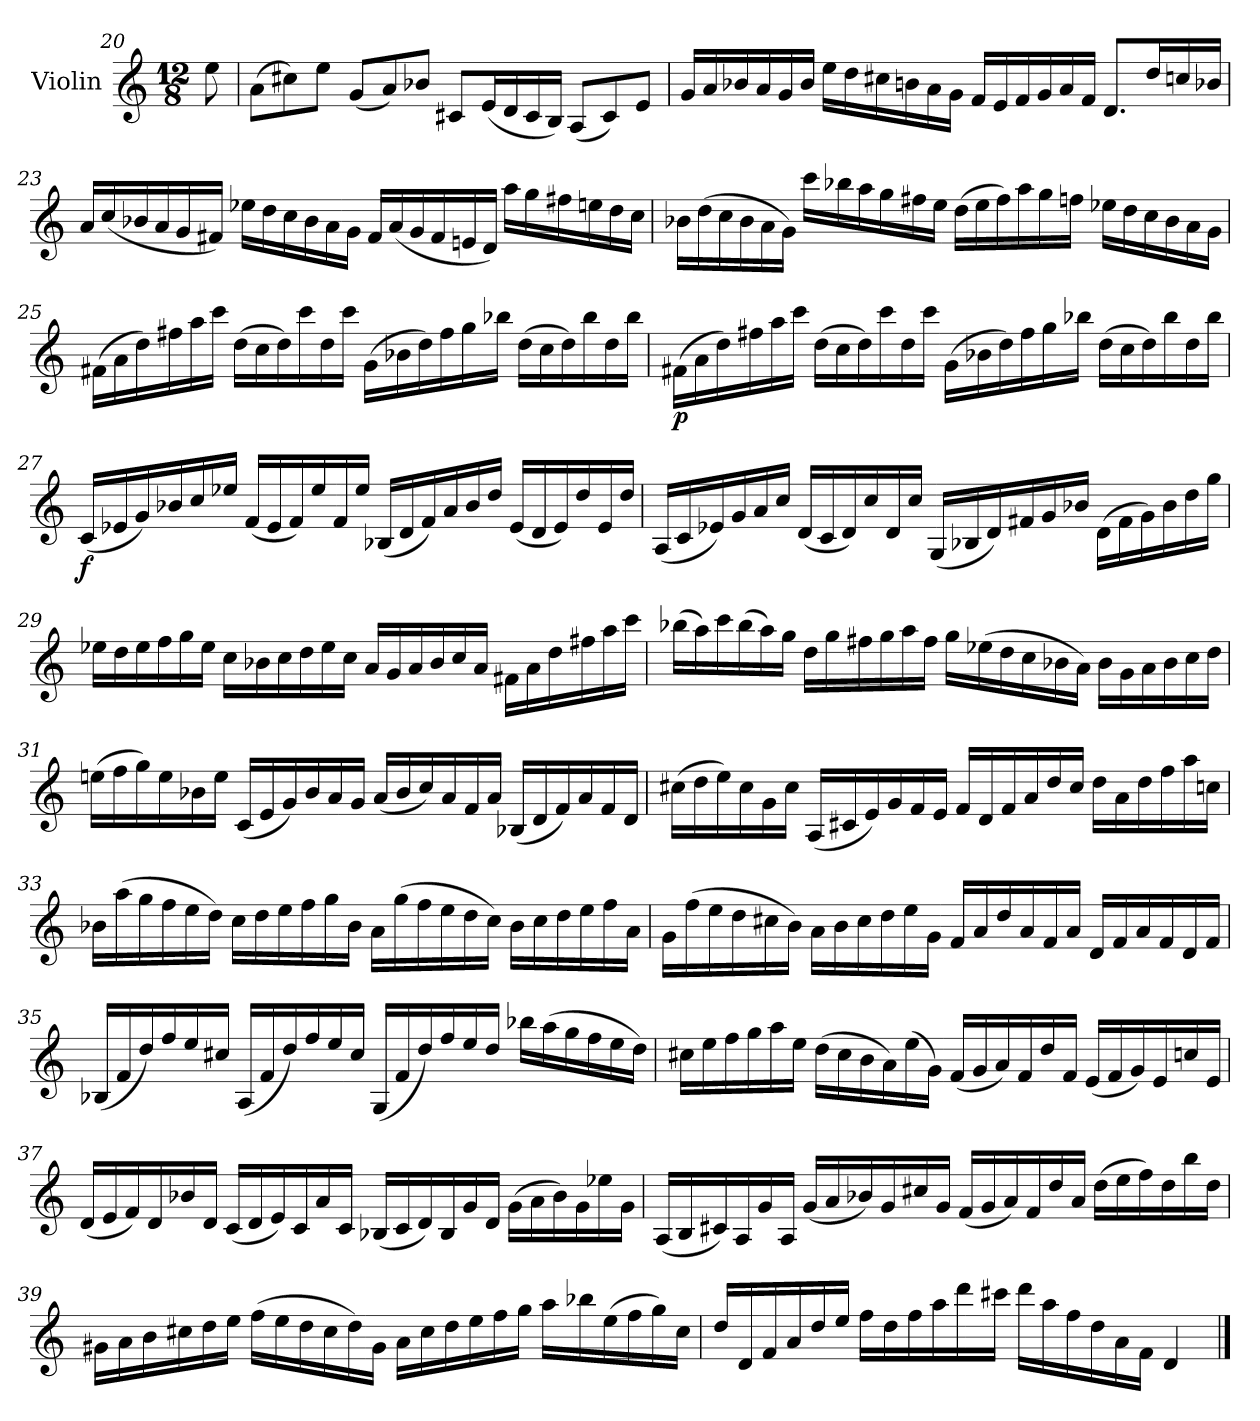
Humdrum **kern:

**kern	**dynam
*part1	*part1
*staff1	*staff1
*I"Violin	*
*I'Vln.	*
*clefG2	*
*k[]	*
*M12/8	*
=20X1	=20X1
8ee\	.
=21	=21
(>8a\L	.
8cc#X\)	.
8ee\J	.
(<8g/L	.
8a/)	.
8b-X/J	.
8c#X/L	.
(<16e/L	.
16d/	.
16c#/	.
16B/JJ)	.
(<8A/L	.
8c#/)	.
8e/J	.
=22	=22
16g/LL	.
16a/	.
16b-X/	.
16a/	.
16g/	.
16b-/JJ	.
16ee\LL	.
16dd\	.
16cc#X\	.
16bn\	.
16a\	.
16g\JJ	.
16f/LL	.
16e/	.
16f/	.
16g/	.
16a/	.
16f/JJ	.
8.d/L	.
16dd/L	.
16ccn/	.
16b-X/JJ	.
=23	=23
16a/LL	.
(<16cc/	.
16b-X/	.
16a/	.
16g/	.
16f#X/JJ)	.
16ee-X\LL	.
16dd\	.
16cc\	.
16b-\	.
16a\	.
16g\JJ	.
16f#/LL	.
(<16a/	.
16g/	.
16f#/	.
16en/	.
16d/JJ)	.
16aa\LL	.
16gg\	.
16ff#X\	.
16een\	.
16dd\	.
16cc\JJ	.
=24	=24
16b-X\LL	.
(>16dd\	.
16cc\	.
16b-\	.
16a\	.
16g\JJ)	.
16ccc\LL	.
16bb-X\	.
16aa\	.
16gg\	.
16ff#X\	.
16ee\JJ	.
(>16dd\LL	.
16ee\	.
16ff#\)	.
16aa\	.
16gg\	.
16ffn\JJ	.
16ee-X\LL	.
16dd\	.
16cc\	.
16b-\	.
16a\	.
16g\JJ	.
=25	=25
(>16f#X\LL	.
16a\	.
16dd\)	.
16ff#X\	.
16aa\	.
16ccc\JJ	.
(>16dd\LL	.
16cc\	.
16dd\)	.
16ccc\	.
16dd\	.
16ccc\JJ	.
(>16g\LL	.
16b-X\	.
16dd\)	.
16ff#\	.
16gg\	.
16bb-X\JJ	.
(>16dd\LL	.
16cc\	.
16dd\)	.
16bb-\	.
16dd\	.
16bb-\JJ	.
=26	=26
!	!LO:DY:b
(>16f#X\LL	p
16a\	.
16dd\)	.
16ff#X\	.
16aa\	.
16ccc\JJ	.
(>16dd\LL	.
16cc\	.
16dd\)	.
16ccc\	.
16dd\	.
16ccc\JJ	.
(>16g\LL	.
16b-X\	.
16dd\)	.
16ff#\	.
16gg\	.
16bb-X\JJ	.
(>16dd\LL	.
16cc\	.
16dd\)	.
16bb-\	.
16dd\	.
16bb-\JJ	.
=27	=27
!	!LO:DY:b
(<16c/LL	f
16e-X/	.
16g/)	.
16b-X/	.
16cc/	.
16ee-X/JJ	.
(<16f/LL	.
16e-/	.
16f/)	.
16ee-/	.
16f/	.
16ee-/JJ	.
(<16B-X/LL	.
16d/	.
16f/)	.
16a/	.
16b-/	.
16dd/JJ	.
(<16e-/LL	.
16d/	.
16e-/)	.
16dd/	.
16e-/	.
16dd/JJ	.
=28	=28
(<16A/LL	.
16c/	.
16e-X/)	.
16g/	.
16a/	.
16cc/JJ	.
(<16d/LL	.
16c/	.
16d/)	.
16cc/	.
16d/	.
16cc/JJ	.
(<16G/LL	.
16B-X/	.
16d/)	.
16f#X/	.
16g/	.
16b-X/JJ	.
(>16d\LL	.
16f#\	.
16g\)	.
16b-\	.
16dd\	.
16gg\JJ	.
=29	=29
16ee-X\LL	.
16dd\	.
16ee-\	.
16ff\	.
16gg\	.
16ee-\JJ	.
16cc\LL	.
16b-X\	.
16cc\	.
16dd\	.
16ee-\	.
16cc\JJ	.
16a/LL	.
16g/	.
16a/	.
16b-/	.
16cc/	.
16a/JJ	.
16f#X\LL	.
16a\	.
16dd\	.
16ff#X\	.
16aa\	.
16ccc\JJ	.
=30	=30
(>16bb-X\LL	.
16aa\)	.
16ccc\	.
(>16bb-\	.
16aa\)	.
16gg\JJ	.
16dd\LL	.
16gg\	.
16ff#X\	.
16gg\	.
16aa\	.
16ff#\JJ	.
16gg\LL	.
(>16ee-X\	.
16dd\	.
16cc\	.
16b-X\	.
16a\JJ)	.
16b-\LL	.
16g\	.
16a\	.
16b-\	.
16cc\	.
16dd\JJ	.
=31	=31
(>16een\LL	.
16ff\	.
16gg\)	.
16ee\	.
16b-X\	.
16ee\JJ	.
(<16c/LL	.
16e/	.
16g/)	.
16b-/	.
16a/	.
16g/JJ	.
(<16a/LL	.
16b-/	.
16cc/)	.
16a/	.
16f/	.
16a/JJ	.
(<16B-X/LL	.
16d/	.
16f/)	.
16a/	.
16f/	.
16d/JJ	.
=32	=32
(>16cc#X\LL	.
16dd\	.
16ee\)	.
16cc#\	.
16g\	.
16cc#\JJ	.
(<16A/LL	.
16c#X/	.
16e/)	.
16g/	.
16f/	.
16e/JJ	.
16f/LL	.
16d/	.
16f/	.
16a/	.
16dd/	.
16cc#/JJ	.
16dd\LL	.
16a\	.
16dd\	.
16ff\	.
16aa\	.
16ccn\JJ	.
=33	=33
16b-X\LL	.
(>16aa\	.
16gg\	.
16ff\	.
16ee\	.
16dd\JJ)	.
16cc\LL	.
16dd\	.
16ee\	.
16ff\	.
16gg\	.
16b-\JJ	.
16a\LL	.
(>16gg\	.
16ff\	.
16ee\	.
16dd\	.
16cc\JJ)	.
16b-\LL	.
16cc\	.
16dd\	.
16ee\	.
16ff\	.
16a\JJ	.
=34	=34
16g\LL	.
(>16ff\	.
16ee\	.
16dd\	.
16cc#X\	.
16b\JJ)	.
16a\LL	.
16b\	.
16cc#\	.
16dd\	.
16ee\	.
16g\JJ	.
16f/LL	.
16a/	.
16dd/	.
16a/	.
16f/	.
16a/JJ	.
16d/LL	.
16f/	.
16a/	.
16f/	.
16d/	.
16f/JJ	.
=35	=35
(<16B-X/LL	.
16f/	.
16dd/)	.
16ff/	.
16ee/	.
16cc#X/JJ	.
(<16A/LL	.
16f/	.
16dd/)	.
16ff/	.
16ee/	.
16cc#/JJ	.
(<16G/LL	.
16f/	.
16dd/)	.
16ff/	.
16ee/	.
16dd/JJ	.
16bb-X\LL	.
(>16aa\	.
16gg\	.
16ff\	.
16ee\	.
16dd\JJ)	.
=36	=36
16cc#X\LL	.
16ee\	.
16ff\	.
16gg\	.
16aa\	.
16ee\JJ	.
(>16dd\LL	.
16cc#\	.
16b\	.
16a\)	.
(>16ee\	.
16g\JJ)	.
(<16f/LL	.
16g/	.
16a/)	.
16f/	.
16dd/	.
16f/JJ	.
(<16e/LL	.
16f/	.
16g/)	.
16e/	.
16ccn/	.
16e/JJ	.
=37	=37
(<16d/LL	.
16e/	.
16f/)	.
16d/	.
16b-X/	.
16d/JJ	.
(<16c/LL	.
16d/	.
16e/)	.
16c/	.
16a/	.
16c/JJ	.
(<16B-X/LL	.
16c/	.
16d/)	.
16B-/	.
16g/	.
16d/JJ	.
(>16g\LL	.
16a\	.
16b-\)	.
16g\	.
16ee-X\	.
16g\JJ	.
=38	=38
(<16A/LL	.
16B/	.
16c#X/)	.
16A/	.
16g/	.
16A/JJ	.
(<16g/LL	.
16a/	.
16b-X/)	.
16g/	.
16cc#X/	.
16g/JJ	.
(<16f/LL	.
16g/	.
16a/)	.
16f/	.
16dd/	.
16a/JJ	.
(>16dd\LL	.
16ee\	.
16ff\)	.
16dd\	.
16bb\	.
16dd\JJ	.
=39	=39
16g#X\LL	.
16a\	.
16b\	.
16cc#X\	.
16dd\	.
16ee\JJ	.
(>16ff\LL	.
16ee\	.
16dd\	.
16cc#\	.
16dd\)	.
16g#\JJ	.
16a\LL	.
16cc#\	.
16dd\	.
16ee\	.
16ff\	.
16gg\JJ	.
16aa\LL	.
16bb-X\	.
(>16ee\	.
16ff\	.
16gg\)	.
16cc#\JJ	.
=40	=40
16dd/LL	.
16d/	.
16f/	.
16a/	.
16dd/	.
16ee/JJ	.
16ff\LL	.
16dd\	.
16ff\	.
16aa\	.
16ddd\	.
16ccc#X\JJ	.
16ddd\LL	.
16aa\	.
16ff\	.
16dd\	.
16a\	.
16f\JJ	.
4d/	.
==	==
*-	*-
